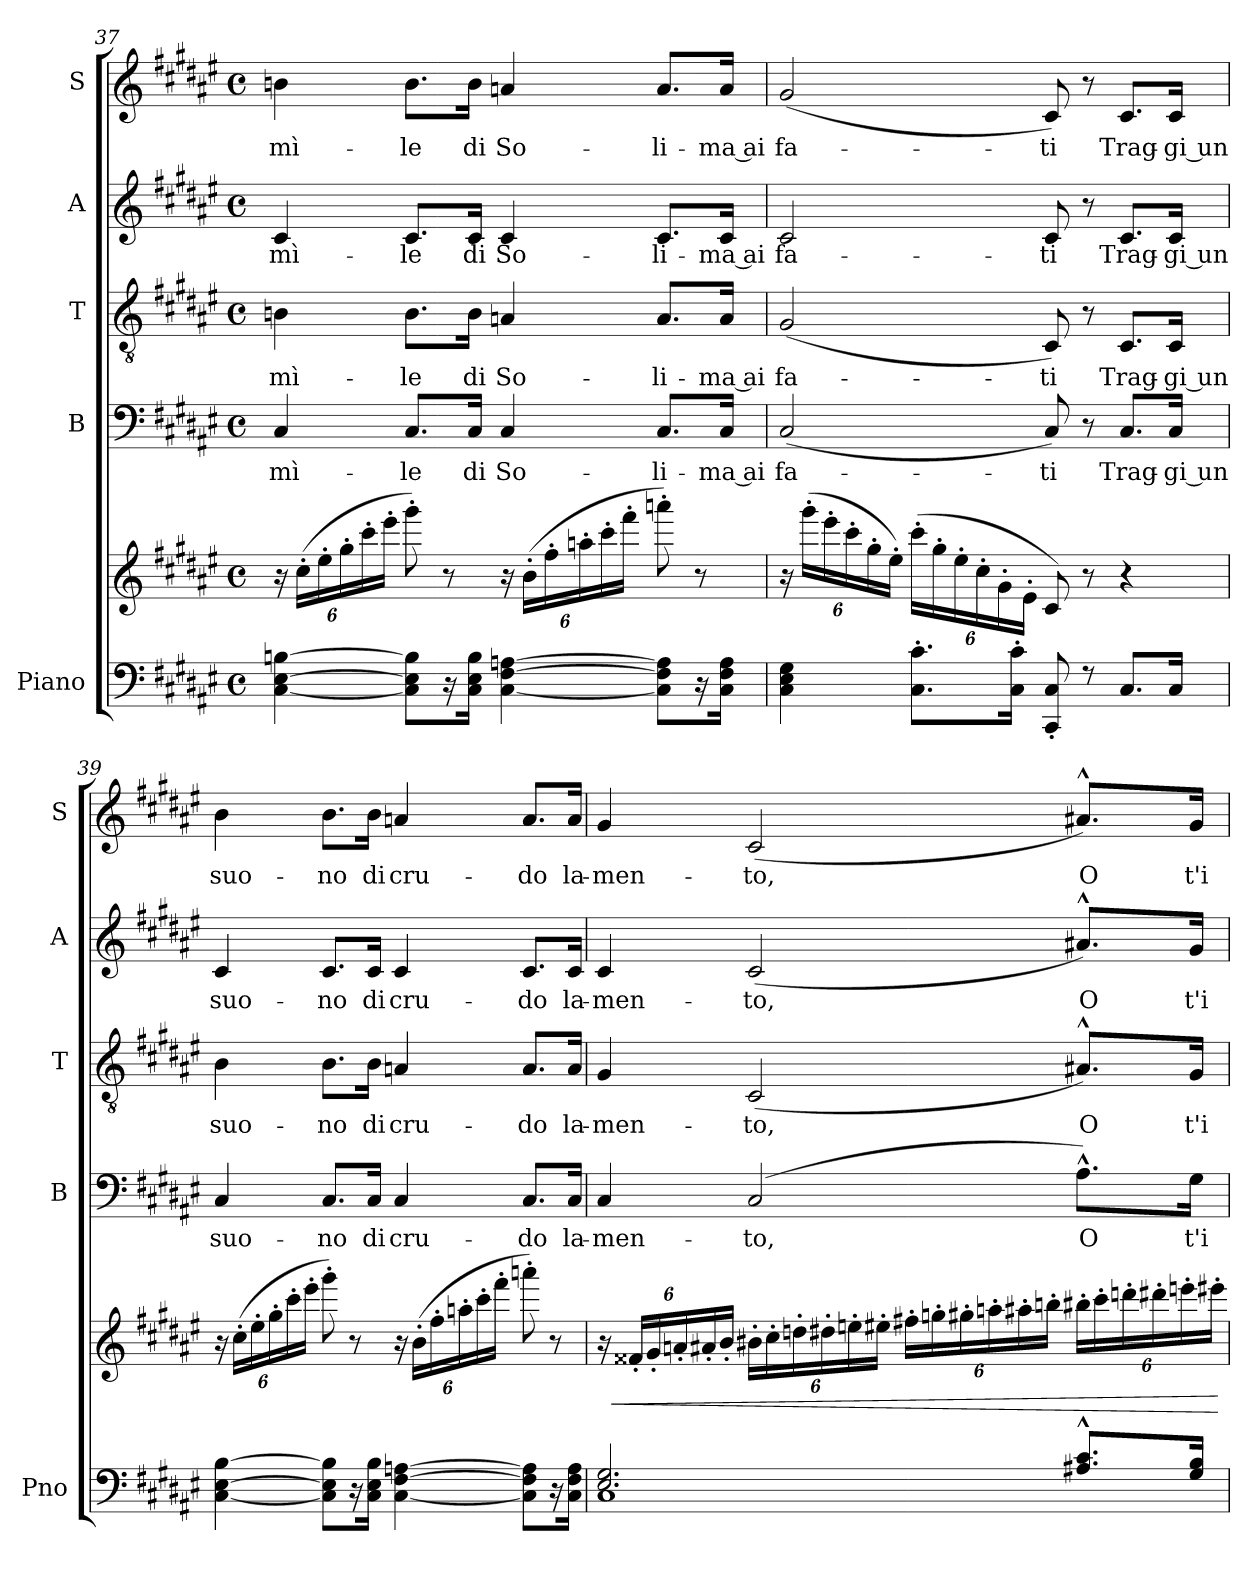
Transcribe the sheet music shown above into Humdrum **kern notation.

**kern	**kern	**dynam	**kern	**text	**kern	**text	**kern	**text	**kern	**text
*part5	*part5	*part5	*part4	*part4	*part3	*part3	*part2	*part2	*part1	*part1
*staff6	*staff5	*staff5/6	*staff4	*staff4	*staff3	*staff3	*staff2	*staff2	*staff1	*staff1
*I"Piano	*	*	*I"B	*	*I"T	*	*I"A	*	*I"S	*
*I'Pno	*	*	*I'B	*	*I'T	*	*I'A	*	*I'S	*
!!LO:LB:g=z
*clefF4	*clefG2	*	*clefF4	*	*clefGv2	*	*clefG2	*	*clefG2	*
*k[f#c#g#d#a#e#]	*k[f#c#g#d#a#e#]	*	*k[f#c#g#d#a#e#]	*	*k[f#c#g#d#a#e#]	*	*k[f#c#g#d#a#e#]	*	*k[f#c#g#d#a#e#]	*
*M4/4	*M4/4	*	*M4/4	*	*M4/4	*	*M4/4	*	*M4/4	*
*met(c)	*met(c)	*	*met(c)	*	*met(c)	*	*met(c)	*	*met(c)	*
*	*Xbrackettup	*	*	*	*	*	*	*	*	*
=37	=37	=37	=37	=37	=37	=37	=37	=37	=37	=37
[4C#\ [4E#\ [4Bn\	24r	.	4C#/	-mì-	4Bn\	-mì-	4c#/	-mì-	4bn\	-mì-
.	(24cc#'\LL	.	.	.	.	.	.	.	.	.
.	24ee#'\	.	.	.	.	.	.	.	.	.
.	24gg#'\	.	.	.	.	.	.	.	.	.
.	24ccc#'\	.	.	.	.	.	.	.	.	.
.	24eee#'\JJ	.	.	.	.	.	.	.	.	.
8C#\] 8E#\] 8B\]L	8ggg#'\)	.	8.C#/L	-le	8.B\L	-le	8.c#/L	-le	8.b\L	-le
16r	8r	.	.	.	.	.	.	.	.	.
16C#\ 16E#\ 16B\Jk	.	.	16C#/Jk	di	16B\Jk	di	16c#/Jk	di	16b\Jk	di
[4C#\ [4F#\ [4An\	24r	.	4C#/	So-	4An/	So-	4c#/	So-	4an/	So-
.	(24b'\LL	.	.	.	.	.	.	.	.	.
.	24ff#'\	.	.	.	.	.	.	.	.	.
.	24aan'\	.	.	.	.	.	.	.	.	.
.	24ccc#'\	.	.	.	.	.	.	.	.	.
.	24fff#'\JJ	.	.	.	.	.	.	.	.	.
8C#\] 8F#\] 8A\]L	8aaan'\)	.	8.C#/L	-li-	8.A/L	-li-	8.c#/L	-li-	8.a/L	-li-
16r	8r	.	.	.	.	.	.	.	.	.
16C#\ 16F#\ 16A\Jk	.	.	16C#/Jk	ma ai	16A/Jk	ma ai	16c#/Jk	ma ai	16a/Jk	ma ai
=38	=38	=38	=38	=38	=38	=38	=38	=38	=38	=38
4C#\ 4E#\ 4G#\	24r	.	(2C#/	fa-	(>2G#/	fa-	2c#/	fa-	(>2g#/	fa-
.	(24ggg#'\LL	.	.	.	.	.	.	.	.	.
.	24eee#'\	.	.	.	.	.	.	.	.	.
.	24ccc#'\	.	.	.	.	.	.	.	.	.
.	24gg#'\	.	.	.	.	.	.	.	.	.
.	24ee#'\JJ)	.	.	.	.	.	.	.	.	.
8.C#\' 8.c#\'L	(24ccc#'\LL	.	.	.	.	.	.	.	.	.
.	24gg#'\	.	.	.	.	.	.	.	.	.
.	24ee#'\	.	.	.	.	.	.	.	.	.
.	24cc#'\	.	.	.	.	.	.	.	.	.
.	24g#'\	.	.	.	.	.	.	.	.	.
16C#\' 16c#\'Jk	.	.	.	.	.	.	.	.	.	.
.	24e#'\JJ	.	.	.	.	.	.	.	.	.
8CC#/' 8C#/'	8c#/)	.	8C#/)	-ti	8C#/)	-ti	8c#/	-ti	8c#/)	-ti
8rF	8r	.	8r	.	8r	.	8r	.	8r	.
8.C#/L	4r	.	8.C#/L	Trag-	8.C#/L	Trag-	8.c#/L	Trag-	8.c#/L	Trag-
16C#/Jk	.	.	16C#/Jk	gi un	16C#/Jk	gi un	16c#/Jk	gi un	16c#/Jk	gi un
!!LO:PB:g=z
=39	=39	=39	=39	=39	=39	=39	=39	=39	=39	=39
[4C#\ [4E#\ [4B\	24r	.	4C#/	suo-	4B\	suo-	4c#/	suo-	4b\	suo-
.	(24cc#'\LL	.	.	.	.	.	.	.	.	.
.	24ee#'\	.	.	.	.	.	.	.	.	.
.	24gg#'\	.	.	.	.	.	.	.	.	.
.	24ccc#'\	.	.	.	.	.	.	.	.	.
.	24eee#'\JJ	.	.	.	.	.	.	.	.	.
8C#\] 8E#\] 8B\]L	8ggg#'\)	.	8.C#/L	-no	8.B\L	-no	8.c#/L	-no	8.b\L	-no
16r	8r	.	.	.	.	.	.	.	.	.
16C#\ 16E#\ 16B\Jk	.	.	16C#/Jk	di	16B\Jk	di	16c#/Jk	di	16b\Jk	di
[4C#\ [4F#\ [4An\	24r	.	4C#/	cru-	4An/	cru-	4c#/	cru-	4an/	cru-
.	(24b'\LL	.	.	.	.	.	.	.	.	.
.	24ff#'\	.	.	.	.	.	.	.	.	.
.	24aan'\	.	.	.	.	.	.	.	.	.
.	24ccc#'\	.	.	.	.	.	.	.	.	.
.	24fff#'\JJ	.	.	.	.	.	.	.	.	.
8C#\] 8F#\] 8A\]L	8aaan'\)	.	8.C#/L	-do	8.A/L	-do	8.c#/L	-do	8.a/L	-do
16r	8r	.	.	.	.	.	.	.	.	.
16C#\ 16F#\ 16A\Jk	.	.	16C#/Jk	la-	16A/Jk	la-	16c#/Jk	la-	16a/Jk	la-
!!LO:LB:g=z
=40	=40	=40	=40	=40	=40	=40	=40	=40	=40	=40
*^	*	*	*	*	*	*	*	*	*	*
2.E#/ 2.G#/	1C#	24r	.	4C#/	-men-	4G#/	-men-	4c#/	-men-	4g#/	-men-
!	!	!	!LO:HP:b	!	!	!	!	!	!	!	!
.	.	24f##X'/LL	<	.	.	.	.	.	.	.	.
.	.	24g#'/	.	.	.	.	.	.	.	.	.
.	.	24an'/	.	.	.	.	.	.	.	.	.
.	.	24a#X'/	.	.	.	.	.	.	.	.	.
.	.	24b'/JJ	.	.	.	.	.	.	.	.	.
.	.	24b#X'\LL	.	(2C#/	-to,	(>2C#/	-to,	(>2c#/	-to,	(>2c#/	-to,
.	.	24cc#'\	.	.	.	.	.	.	.	.	.
.	.	24ddn'\	.	.	.	.	.	.	.	.	.
.	.	24dd#X'\	.	.	.	.	.	.	.	.	.
.	.	24een'\	.	.	.	.	.	.	.	.	.
.	.	24ee#X'\JJ	.	.	.	.	.	.	.	.	.
.	.	24ff#X'\LL	.	.	.	.	.	.	.	.	.
.	.	24ggn'\	.	.	.	.	.	.	.	.	.
.	.	24gg#X'\	.	.	.	.	.	.	.	.	.
.	.	24aan'\	.	.	.	.	.	.	.	.	.
.	.	24aa#X'\	.	.	.	.	.	.	.	.	.
.	.	24bbn'\JJ	.	.	.	.	.	.	.	.	.
8.A#X/^^ 8.c#/^^L	.	24bb#X'\LL	.	8.A#^^\L)	O	8.A#X^^/L)	O	8.a#X^^/L)	O	8.a#X^^/L)	O
.	.	24ccc#'\	.	.	.	.	.	.	.	.	.
.	.	24dddn'\	.	.	.	.	.	.	.	.	.
.	.	24ddd#X'\	.	.	.	.	.	.	.	.	.
.	.	24eeen'\	.	.	.	.	.	.	.	.	.
16G#/ 16B/Jk	.	.	.	16G#\Jk	t'i-	16G#/Jk	t'i-	16g#/Jk	t'i-	16g#/Jk	t'i-
.	.	24eee#X'\JJ	.	.	.	.	.	.	.	.	.
*v	*v	*	*	*	*	*	*	*	*	*	*
.	.	[	.	.	.	.	.	.	.	.
=	=	=	=	=	=	=	=	=	=	=
*-	*-	*-	*-	*-	*-	*-	*-	*-	*-	*-
